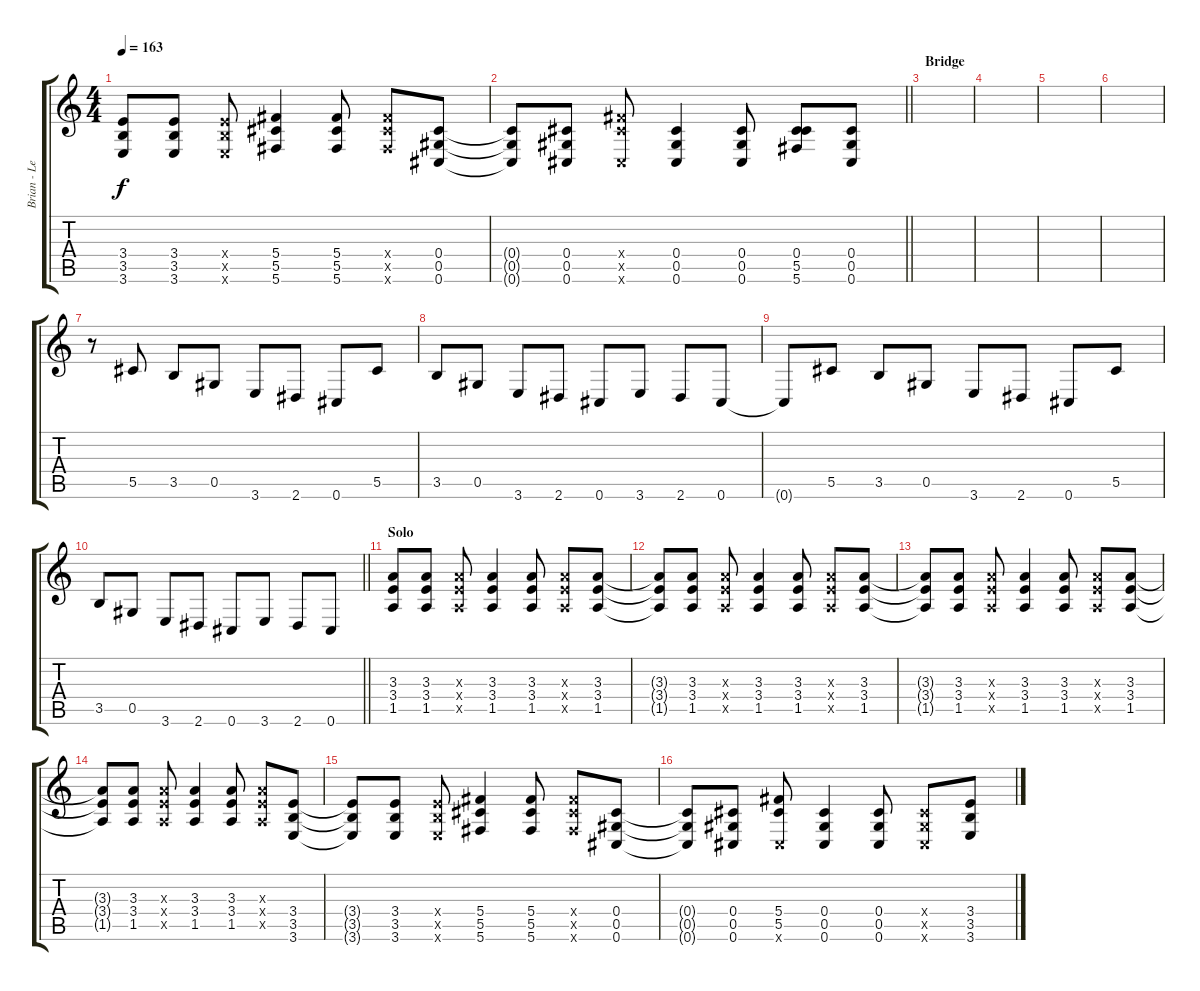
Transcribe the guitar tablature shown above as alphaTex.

\track ("Brian - Lead Guitar Overdub" "Brian - Le") {instrument overdrivenguitar}
\staff {score tabs}
\tuning (Eb4 Bb3 Gb3 Db3 Ab2 Db2) {hide}
\ts (4 4)
\tempo 163
\clef g2
\ks c
(3.4{t} 3.5{t} 3.6{t}).8{dy f} (3.4 3.5 3.6).8 (3.4{x} 3.5{x} 3.6{x}).8 (5.4 5.5 5.6).4 (5.4 5.5 5.6).8 (5.4{x} 5.5{x} 5.6{x}).8 (0.4 0.5 0.6).8 |
\barLineRight lightlight
(0.4{t} 0.5{t} 0.6{t}).8 (0.4 0.5 0.6).8 (5.4{x} 5.5{x} 0.6{x}).8 (0.4 0.5 0.6).4 (0.4 0.5 0.6).8 (0.4 5.5 5.6).8 (0.4 0.5 0.6).8 |
\section ("" "Bridge")
|
|
|
|
r.8{balance 2} 5.5.8 3.5.8 0.5.8 3.6.8 2.6.8 0.6.8 5.5.8 |
3.5.8 0.5.8 3.6.8 2.6.8 0.6.8 3.6.8 2.6.8 0.6.8 |
0.6{t}.8 5.5.8 3.5.8 0.5.8 3.6.8 2.6.8 0.6.8 5.5.8 |
\barLineRight lightlight
3.5.8 0.5.8 3.6.8 2.6.8 0.6.8 3.6.8 2.6.8 0.6.8 |
\section ("" "Solo")
(3.3 3.4 1.5).8{volume 6 balance 8} (3.3 3.4 1.5).8 (3.3{x} 3.4{x} 1.5{x}).8 (3.3 3.4 1.5).4 (3.3 3.4 1.5).8 (3.3{x} 3.4{x} 1.5{x}).8 (3.3 3.4 1.5).8 |
(3.3{t} 3.4{t} 1.5{t}).8 (3.3 3.4 1.5).8 (3.3{x} 3.4{x} 1.5{x}).8 (3.3 3.4 1.5).4 (3.3 3.4 1.5).8 (3.3{x} 3.4{x} 1.5{x}).8 (3.3 3.4 1.5).8 |
(3.3{t} 3.4{t} 1.5{t}).8 (3.3 3.4 1.5).8 (3.3{x} 3.4{x} 1.5{x}).8 (3.3 3.4 1.5).4 (3.3 3.4 1.5).8 (3.3{x} 3.4{x} 1.5{x}).8 (3.3 3.4 1.5).8 |
(3.3{t} 3.4{t} 1.5{t}).8 (3.3 3.4 1.5).8 (3.3{x} 3.4{x} 1.5{x}).8 (3.3 3.4 1.5).4 (3.3 3.4 1.5).8 (3.3{x} 3.4{x} 1.5{x}).8 (3.4 3.5 3.6).8 |
(3.4{t} 3.5{t} 3.6{t}).8 (3.4 3.5 3.6).8 (3.4{x} 3.5{x} 3.6{x}).8 (5.4 5.5 5.6).4 (5.4 5.5 5.6).8 (5.4{x} 5.5{x} 5.6{x}).8 (0.4 0.5 0.6).8 |
(0.4{t} 0.5{t} 0.6{t}).8 (0.4 0.5 0.6).8 (5.4 5.5 0.6{x}).8 (0.4 0.5 0.6).4 (0.4 0.5 0.6).8 (0.4{x} 0.5{x} 0.6{x}).8 (3.4 3.5 3.6).8
